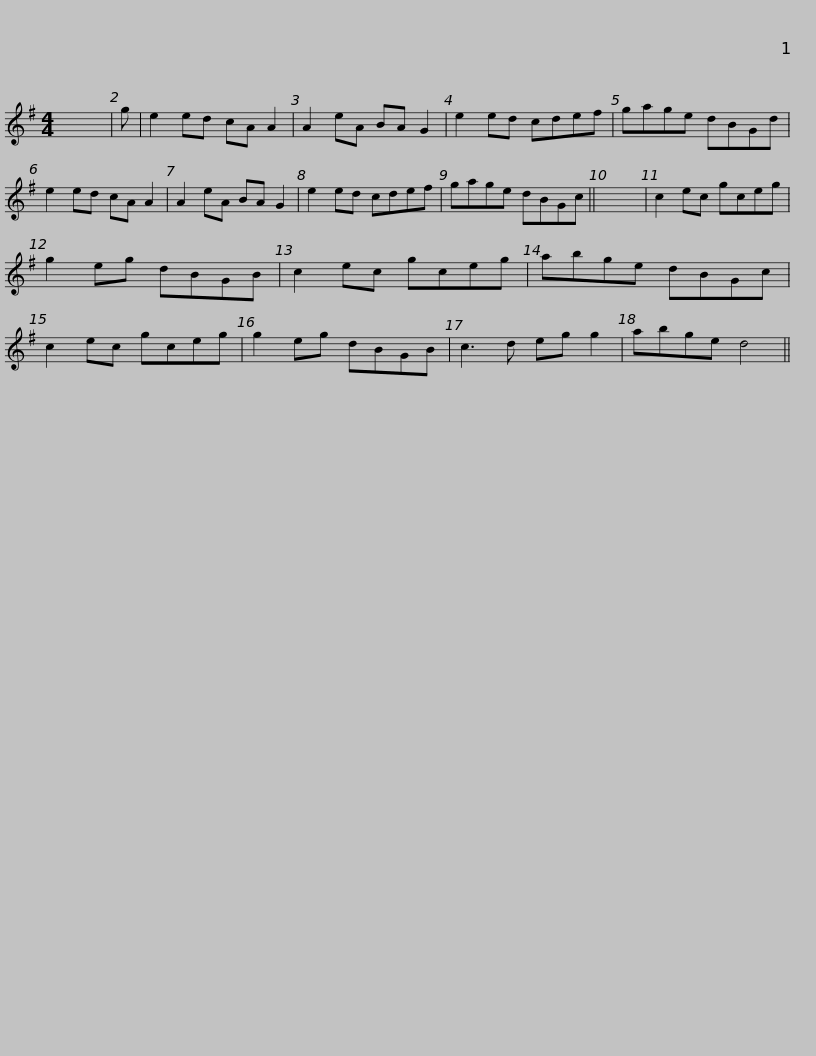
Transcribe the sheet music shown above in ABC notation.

X:1
L:1/8
M:4/4
I:linebreak $
K:G
V:1 treble
V:1
 x8 | g | e2 ed cA A2 | A2 eA BA G2 | e2 ed cdef | %5
 gage dBGd | e2 ed cA A2 | A2 eA BA G2 |$ e2 ed cdef | gage dBGc || %10
 x8 | c2 ec gceg | g2 eg dBGB | c2 ec gceg |$ abge dBGc | %15
 c2 ec gceg | g2 eg dBGB | c3 d eg g2 | abge d4 || %19
